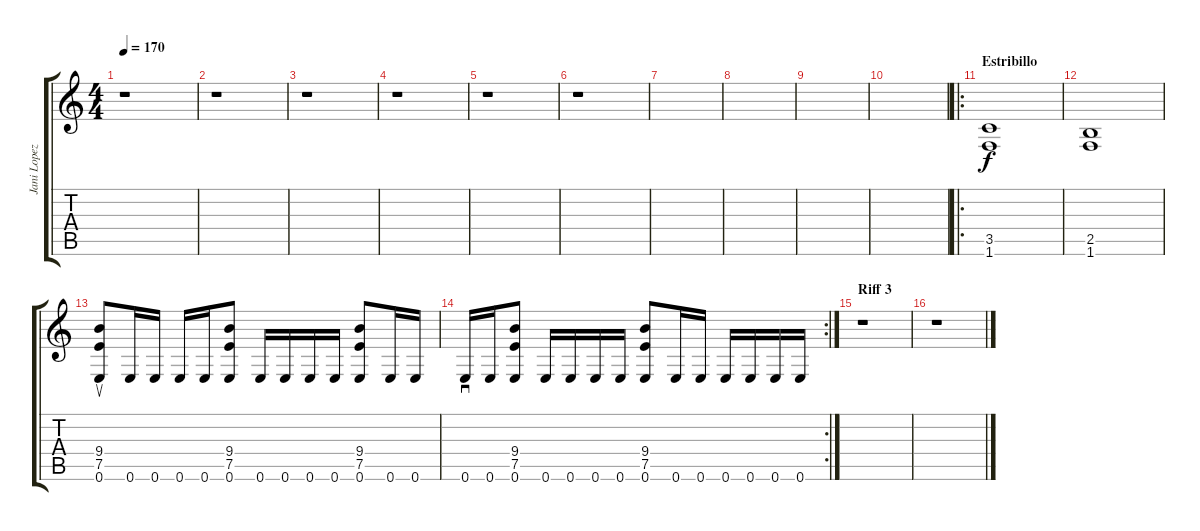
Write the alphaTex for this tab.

\track ("Jani Lopez (Guitarra) 14 años" "Jani Lopez") {instrument overdrivenguitar}
\staff {score tabs}
\tuning (E4 B3 G3 D3 A2 E2) {hide}
\ts (4 4)
\tempo 170
\clef g2
\ks c
r.1{dy f} |
r.1 |
r.1 |
r.1 |
r.1 |
r.1 |
|
|
|
|
\ro
\section ("" "Estribillo")
(3.5 1.6).1 |
(2.5 1.6).1 |
(9.4 7.5 0.6).8{su} 0.6.16 0.6.16 0.6.16 0.6.16 (9.4 7.5 0.6).8 0.6.16 0.6.16 0.6.16 0.6.16 (9.4 7.5 0.6).8 0.6.16 0.6.16 |
\rc 2
0.6.16{sd} 0.6.16 (9.4 7.5 0.6).8 0.6.16 0.6.16 0.6.16 0.6.16 (9.4 7.5 0.6).8 0.6.16 0.6.16 0.6.16 0.6.16 0.6.16 0.6.16 |
\section ("" "Riff 3")
r.1 |
r.1
